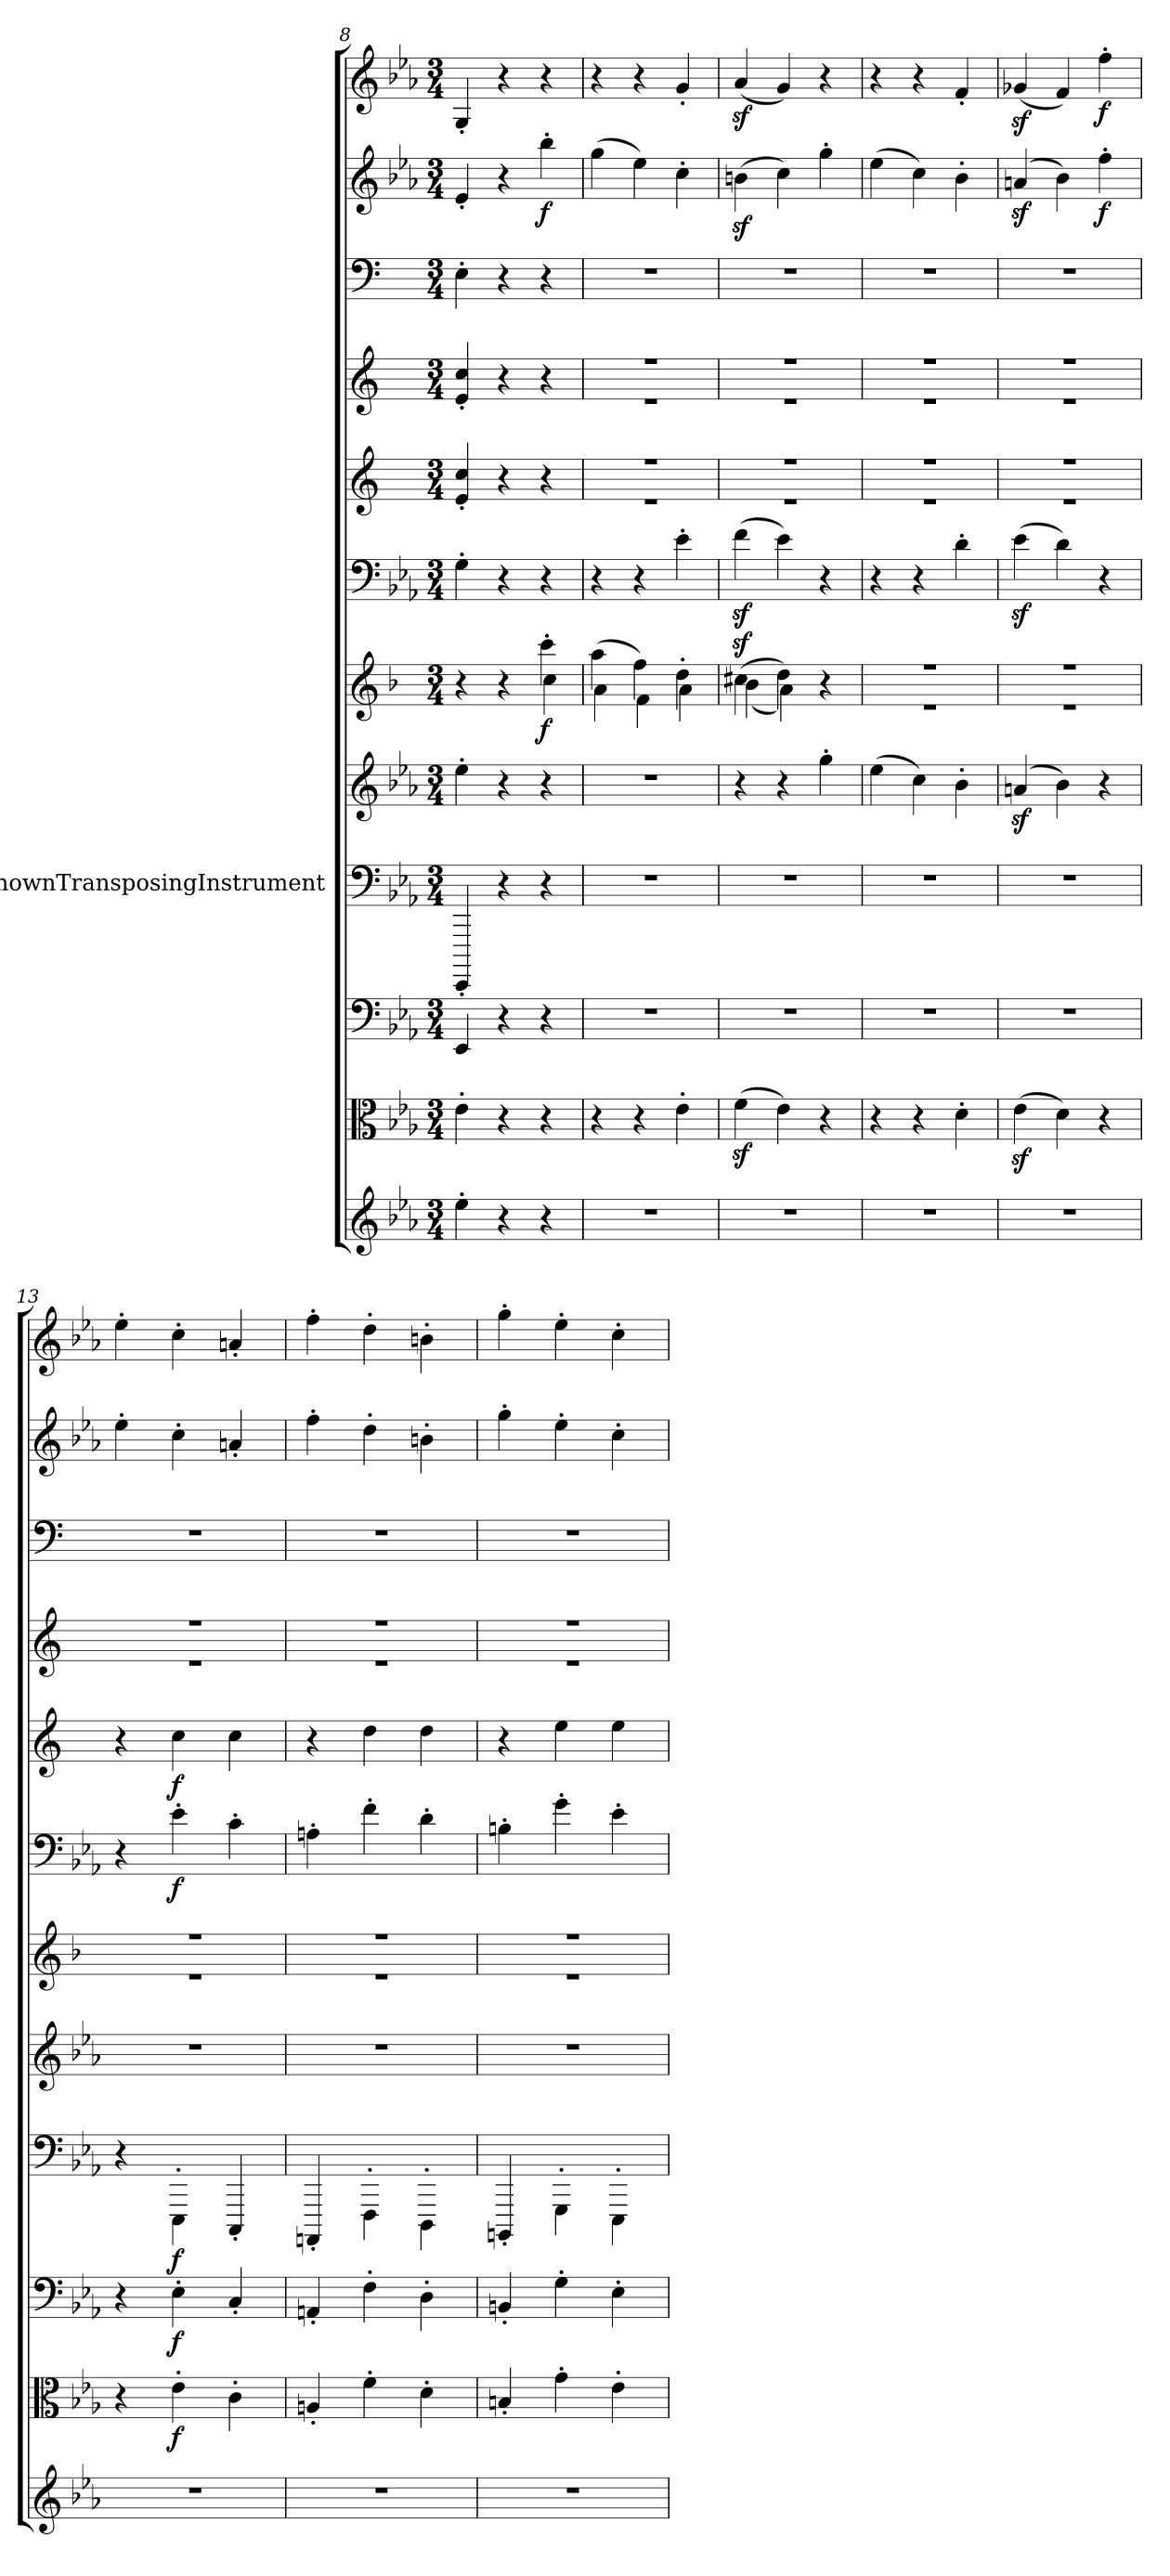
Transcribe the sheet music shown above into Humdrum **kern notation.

**kern	**kern	**dynam	**kern	**dynam	**kern	**dynam	**kern	**kern	**dynam	**kern	**dynam	**kern	**dynam	**kern	**kern	**kern	**dynam	**kern	**dynam
*part12	*part11	*part11	*part10	*part10	*part9	*part9	*part8	*part7	*part7	*part6	*part6	*part5	*part5	*part4	*part3	*part2	*part2	*part1	*part1
*staff12	*staff11	*staff11	*staff10	*staff10	*staff9	*staff9	*staff8	*staff7	*staff7	*staff6	*staff6	*staff5	*staff5	*staff4	*staff3	*staff2	*staff2	*staff1	*staff1
*	*	*	*	*	*I"UnknownTransposingInstrument	*	*	*	*	*	*	*	*	*	*	*	*	*	*
*clefG2	*clefC3	*	*clefF4	*	*clefF4	*	*clefG2	*clefG2	*	*clefF4	*	*clefG2	*	*clefG2	*clefF4	*clefG2	*	*clefG2	*
*	*	*	*	*	*ITrd-7c-12	*	*	*	*	*	*	*	*	*	*	*	*	*	*
*k[b-e-a-]	*k[b-e-a-]	*	*k[b-e-a-]	*	*k[b-e-a-]	*	*k[b-e-a-]	*k[b-]	*	*k[b-e-a-]	*	*k[]	*	*k[]	*k[]	*k[b-e-a-]	*	*k[b-e-a-]	*
*E-:	*E-:	*	*E-:	*	*	*	*E-:	*	*	*E-:	*	*	*	*	*	*E-:	*	*E-:	*
*M3/4	*M3/4	*	*M3/4	*	*M3/4	*	*M3/4	*M3/4	*	*M3/4	*	*M3/4	*	*M3/4	*M3/4	*M3/4	*	*M3/4	*
=8	=8	=8	=8	=8	=8	=8	=8	=8	=8	=8	=8	=8	=8	=8	=8	=8	=8	=8	=8
*	*	*	*	*	*	*	*	*^	*	*	*	*	*	*	*	*	*	*	*
4ee-'\	4e-'\	.	4EE-/	.	4EEE-'/	.	4ee-'\	4r	2ryy	.	4G'\	.	4e'/ 4cc'/	.	4e'/ 4cc'/	4E'\	4e-'/	.	4G'/	.
4r	4r	.	4r	.	4r	.	4r	4r	.	.	4r	.	4r	.	4r	4r	4r	.	4r	.
4r	4r	.	4r	.	4r	.	4r	4ccc'\	4cc\	f	4r	.	4r	.	4r	4r	4bb-'\	f	4r	.
=9	=9	=9	=9	=9	=9	=9	=9	=9	=9	=9	=9	=9	=9	=9	=9	=9	=9	=9	=9	=9
*	*	*	*	*	*	*	*	*	*	*	*	*	*^	*	*^	*	*	*	*	*
2.r	4r	.	2.r	.	2.r	.	2.r	(4aa\	4a\	.	4r	.	2.r	2.r	.	2.r	2.r	2.r	(4gg\	.	4r	.
.	4r	.	.	.	.	.	.	4ff\)	4f\	.	4r	.	.	.	.	.	.	.	4ee-\)	.	4r	.
.	4e-'\	.	.	.	.	.	.	4dd'\	4a\	.	4e-'\	.	.	.	.	.	.	.	4cc'\	.	4g'/	.
=10	=10	=10	=10	=10	=10	=10	=10	=10	=10	=10	=10	=10	=10	=10	=10	=10	=10	=10	=10	=10	=10	=10
2.r	(4fz\	.	2.r	.	2.r	.	4r	(4cc#Xz>\	(4b-\	.	(4fz\	.	2.r	2.r	.	2.r	2.r	2.r	(4bnz\	.	(4a-z/	.
.	4e-\)	.	.	.	.	.	4r	4dd\)	4a\)	.	4e-\)	.	.	.	.	.	.	.	4cc\)	.	4g/)	.
.	4r	.	.	.	.	.	4gg'\	4r	4ryy	.	4r	.	.	.	.	.	.	.	4gg'\	.	4r	.
=11	=11	=11	=11	=11	=11	=11	=11	=11	=11	=11	=11	=11	=11	=11	=11	=11	=11	=11	=11	=11	=11	=11
2.r	4r	.	2.r	.	2.r	.	(4ee-\	2.r	2.r	.	4r	.	2.r	2.r	.	2.r	2.r	2.r	(4ee-\	.	4r	.
.	4r	.	.	.	.	.	4cc\)	.	.	.	4r	.	.	.	.	.	.	.	4cc\)	.	4r	.
.	4d'\	.	.	.	.	.	4b-'\	.	.	.	4d'\	.	.	.	.	.	.	.	4b-'\	.	4f'/	.
=12	=12	=12	=12	=12	=12	=12	=12	=12	=12	=12	=12	=12	=12	=12	=12	=12	=12	=12	=12	=12	=12	=12
2.r	(4e-z\	.	2.r	.	2.r	.	(4anz/	2.r	2.r	.	(4e-z\	.	2.r	2.r	.	2.r	2.r	2.r	(4anz/	.	(4g-Xz/	.
.	4d\)	.	.	.	.	.	4b-\)	.	.	.	4d\)	.	.	.	.	.	.	.	4b-\)	.	4f/)	.
.	4r	.	.	.	.	.	4r	.	.	.	4r	.	.	.	.	.	.	.	4ff'\	f	4ff'\	f
*	*	*	*	*	*	*	*	*	*	*	*	*	*v	*v	*	*	*	*	*	*	*	*
=13	=13	=13	=13	=13	=13	=13	=13	=13	=13	=13	=13	=13	=13	=13	=13	=13	=13	=13	=13	=13	=13
2.r	4r	.	4r	.	4r	.	2.r	2.r	2.r	.	4r	.	4r	.	2.r	2.r	2.r	4ee-'\	.	4ee-'\	.
.	4e-'\	f	4E-'\	f	4EE-'\	f	.	.	.	.	4e-'\	f	4cc\	f	.	.	.	4cc'\	.	4cc'\	.
.	4c'\	.	4C'/	.	4CC'/	.	.	.	.	.	4c'\	.	4cc\	.	.	.	.	4an'/	.	4an'/	.
=14	=14	=14	=14	=14	=14	=14	=14	=14	=14	=14	=14	=14	=14	=14	=14	=14	=14	=14	=14	=14	=14
2.r	4An'/	.	4AAn'/	.	4AAAn'/	.	2.r	2.r	2.r	.	4An'\	.	4r	.	2.r	2.r	2.r	4ff'\	.	4ff'\	.
.	4f'\	.	4F'\	.	4FF'\	.	.	.	.	.	4f'\	.	4dd\	.	.	.	.	4dd'\	.	4dd'\	.
.	4d'\	.	4D'\	.	4DD'\	.	.	.	.	.	4d'\	.	4dd\	.	.	.	.	4bn'\	.	4bn'\	.
=15	=15	=15	=15	=15	=15	=15	=15	=15	=15	=15	=15	=15	=15	=15	=15	=15	=15	=15	=15	=15	=15
2.r	4Bn'/	.	4BBn'/	.	4BBBn'/	.	2.r	2.r	2.r	.	4Bn'\	.	4r	.	2.r	2.r	2.r	4gg'\	.	4gg'\	.
.	4g'\	.	4G'\	.	4GG'\	.	.	.	.	.	4g'\	.	4ee\	.	.	.	.	4ee-'\	.	4ee-'\	.
.	4e-'\	.	4E-'\	.	4EE-'\	.	.	.	.	.	4e-'\	.	4ee\	.	.	.	.	4cc'\	.	4cc'\	.
*	*	*	*	*	*	*	*	*v	*v	*	*	*	*	*	*v	*v	*	*	*	*	*
=	=	=	=	=	=	=	=	=	=	=	=	=	=	=	=	=	=	=	=
*-	*-	*-	*-	*-	*-	*-	*-	*-	*-	*-	*-	*-	*-	*-	*-	*-	*-	*-	*-
